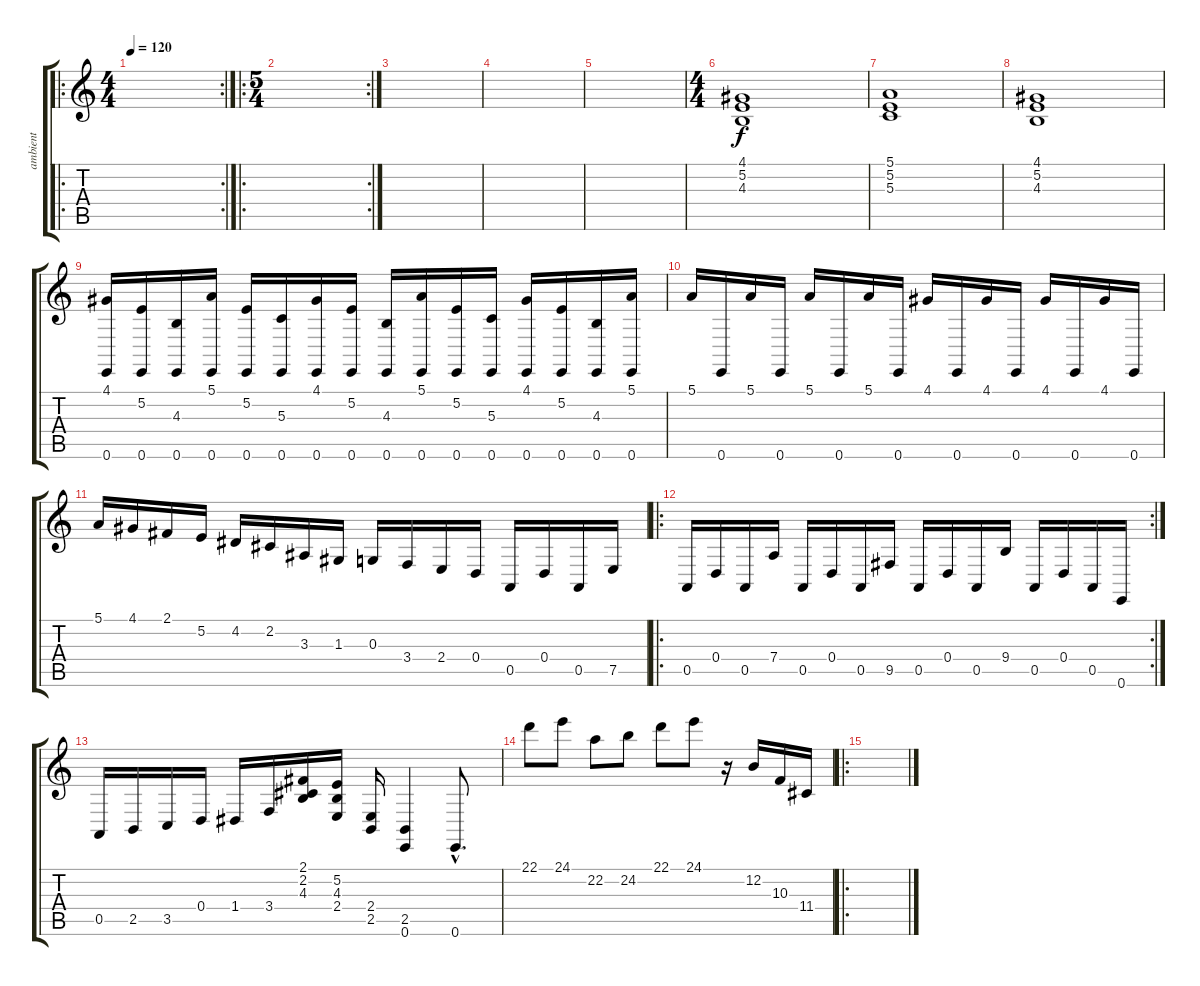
\track ("ambient" "ambient") {instrument stringensemble2}
\staff {score tabs}
\tuning (E4 B3 G3 D3 A2 E2) {hide}
\ro
\rc 2
\ts (4 4)
\tempo 120
\clef g2
\ks c
|
\ro
\rc 2
\ts (5 4)
|
|
|
|
\ts (4 4)
(4.1 5.2 4.3).1 |
(5.1 5.2 5.3).1 |
(4.1 5.2 4.3).1 |
(4.1 0.6).16 (5.2 0.6).16 (4.3 0.6).16 (5.1 0.6).16 (5.2 0.6).16 (5.3 0.6).16 (4.1 0.6).16 (5.2 0.6).16 (4.3 0.6).16 (5.1 0.6).16 (5.2 0.6).16 (5.3 0.6).16 (4.1 0.6).16 (5.2 0.6).16 (4.3 0.6).16 (5.1 0.6).16 |
5.1.16 0.6.16 5.1.16 0.6.16 5.1.16 0.6.16 5.1.16 0.6.16 4.1.16 0.6.16 4.1.16 0.6.16 4.1.16 0.6.16 4.1.16 0.6.16 |
5.1.16 4.1.16 2.1.16 5.2.16 4.2.16 2.2.16 3.3.16 1.3.16 0.3.16 3.4.16 2.4.16 0.4.16 0.5.16 0.4.16 0.5.16 7.5.16 |
\ro
\rc 2
0.5.16 0.4.16 0.5.16 7.4.16 0.5.16 0.4.16 0.5.16 9.5.16 0.5.16 0.4.16 0.5.16 9.4.16 0.5.16 0.4.16 0.5.16 0.6.16 |
0.5.16 2.5.16 3.5.16 0.4.16 1.4.16 3.4.16 (2.1 2.2 4.3).16 (5.2 4.3 2.4).16 (2.4 2.5).16 (2.5 0.6).4 0.6{hac}.8{d} |
22.1.8{instrument orchestralharp} 24.1.8 22.2.8 24.2.8 22.1.8 24.1.8 r.16 12.2.16 10.3.16 11.4.16 |
\ro
